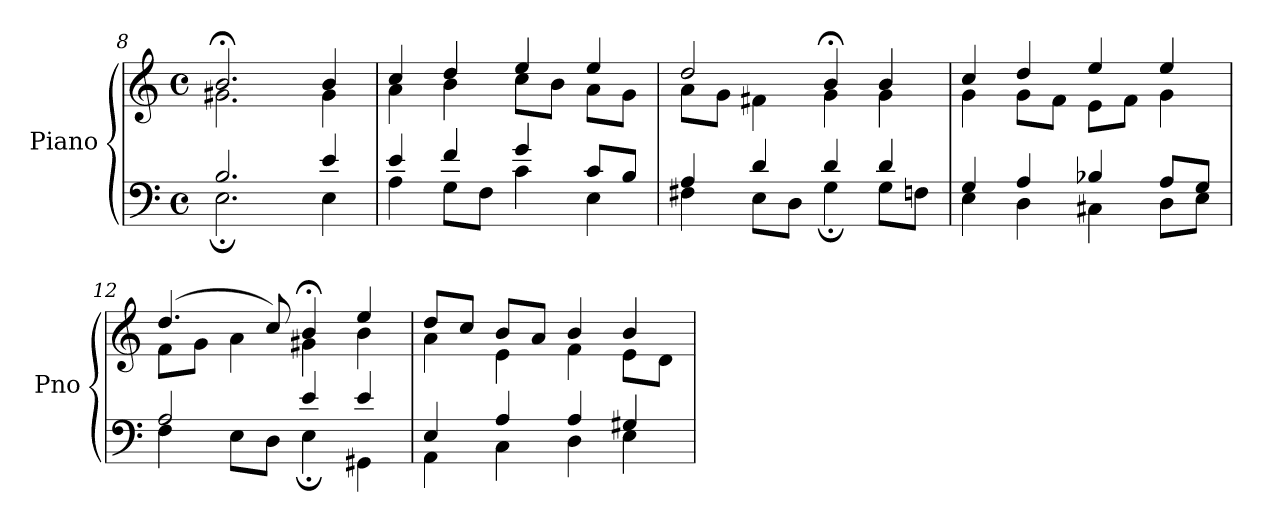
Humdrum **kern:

**kern	**kern
*part1	*part1
*staff2	*staff1
*I"Piano	*
*I'Pno	*
*clefF4	*clefG2
*k[]	*k[]
*M4/4	*M4/4
*met(c)	*met(c)
=8	=8
*^	*^
2.B/	2.E;\	2.b;</	2.g#X\
4e/	4E\	4b/	4g#\
=9	=9	=9	=9
4e/	4A\	4cc/	4a\
4f/	8G\L	4dd/	4b\
.	8F\J	.	.
4g/	4c\	4ee/	8cc\L
.	.	.	8b\J
8c/L	4E\	4ee/	8a\L
8B/J	.	.	8g\J
=10	=10	=10	=10
4A/	4F#X\	2dd/	8a\L
.	.	.	8g\J
4d/	8E\L	.	4f#X\
.	8D\J	.	.
4d/	4G;\	4b;</	4g\
4d/	8G\L	4b/	4g\
.	8Fn\J	.	.
=11	=11	=11	=11
4G/	4E\	4cc/	4g\
4A/	4D\	4dd/	8g\L
.	.	.	8f\J
4B-X/	4C#X\	4ee/	8e\L
.	.	.	8f\J
8A/L	8D\L	4ee/	4g\
8G/J	8E\J	.	.
=12	=12	=12	=12
2A/	4F\	(>4.dd/	8f\L
.	.	.	8g\J
.	8E\L	.	4a\
.	8D\J	8cc/)	.
4e/	4E;\	4b;</	4g#X\
4e/	4GG#X\	4ee/	4b\
=13	=13	=13	=13
4E/	4AA\	8dd/L	4a\
.	.	8cc/J	.
4A/	4C\	8b/L	4e\
.	.	8a/J	.
4A/	4D\	4b/	4f\
4G#X/	4E\	4b/	8e\L
.	.	.	8d\J
*v	*v	*	*
*	*v	*v
=	=
*-	*-
